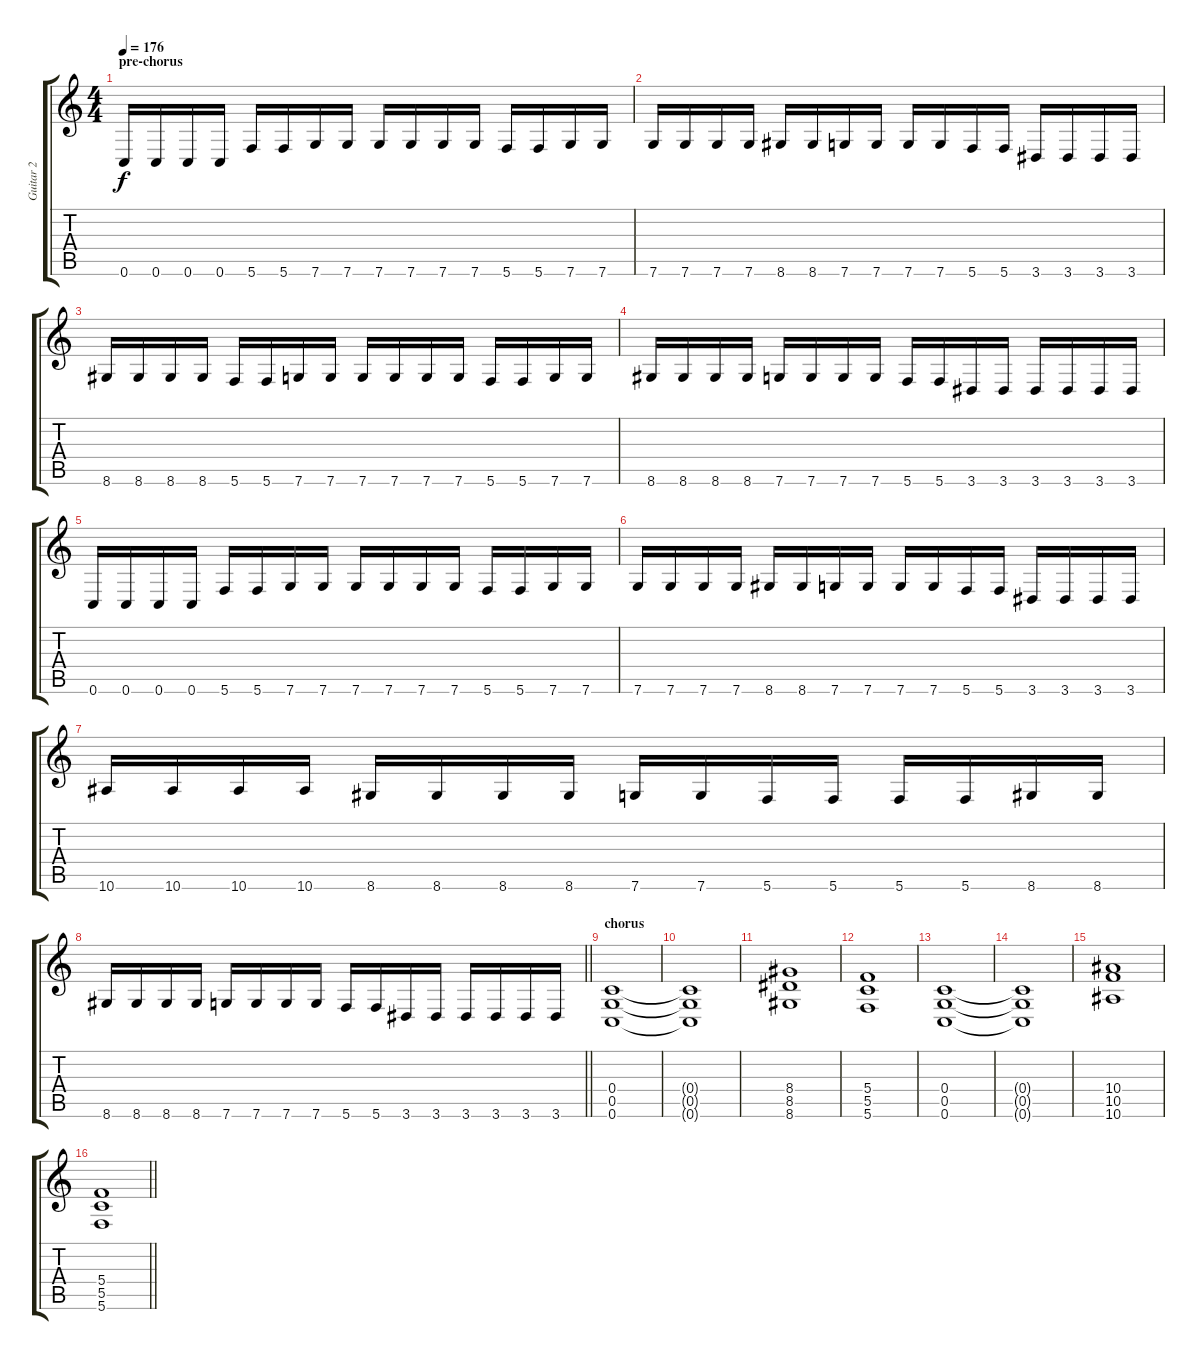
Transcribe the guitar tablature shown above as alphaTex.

\track ("Guitar 2" "Guitar 2") {instrument distortionguitar}
\staff {score tabs}
\tuning (D4 A3 F3 C3 G2 C2) {hide}
\ts (4 4)
\section ("" "pre-chorus")
\tempo 176
\clef g2
\ks c
0.6.16{dy f} 0.6.16 0.6.16 0.6.16 5.6.16 5.6.16 7.6.16 7.6.16 7.6.16 7.6.16 7.6.16 7.6.16 5.6.16 5.6.16 7.6.16 7.6.16 |
7.6.16 7.6.16 7.6.16 7.6.16 8.6.16 8.6.16 7.6.16 7.6.16 7.6.16 7.6.16 5.6.16 5.6.16 3.6.16 3.6.16 3.6.16 3.6.16 |
8.6.16 8.6.16 8.6.16 8.6.16 5.6.16 5.6.16 7.6.16 7.6.16 7.6.16 7.6.16 7.6.16 7.6.16 5.6.16 5.6.16 7.6.16 7.6.16 |
8.6.16 8.6.16 8.6.16 8.6.16 7.6.16 7.6.16 7.6.16 7.6.16 5.6.16 5.6.16 3.6.16 3.6.16 3.6.16 3.6.16 3.6.16 3.6.16 |
0.6.16 0.6.16 0.6.16 0.6.16 5.6.16 5.6.16 7.6.16 7.6.16 7.6.16 7.6.16 7.6.16 7.6.16 5.6.16 5.6.16 7.6.16 7.6.16 |
7.6.16 7.6.16 7.6.16 7.6.16 8.6.16 8.6.16 7.6.16 7.6.16 7.6.16 7.6.16 5.6.16 5.6.16 3.6.16 3.6.16 3.6.16 3.6.16 |
10.6.16 10.6.16 10.6.16 10.6.16 8.6.16 8.6.16 8.6.16 8.6.16 7.6.16 7.6.16 5.6.16 5.6.16 5.6.16 5.6.16 8.6.16 8.6.16 |
\barLineRight lightlight
8.6.16 8.6.16 8.6.16 8.6.16 7.6.16 7.6.16 7.6.16 7.6.16 5.6.16 5.6.16 3.6.16 3.6.16 3.6.16 3.6.16 3.6.16 3.6.16 |
\section ("" "chorus")
(0.4 0.5 0.6).1 |
(0.4{t} 0.5{t} 0.6{t}).1 |
(8.4 8.5 8.6).1 |
(5.4 5.5 5.6).1 |
(0.4 0.5 0.6).1 |
(0.4{t} 0.5{t} 0.6{t}).1 |
(10.4 10.5 10.6).1 |
\barLineRight lightlight
(5.4 5.5 5.6).1
